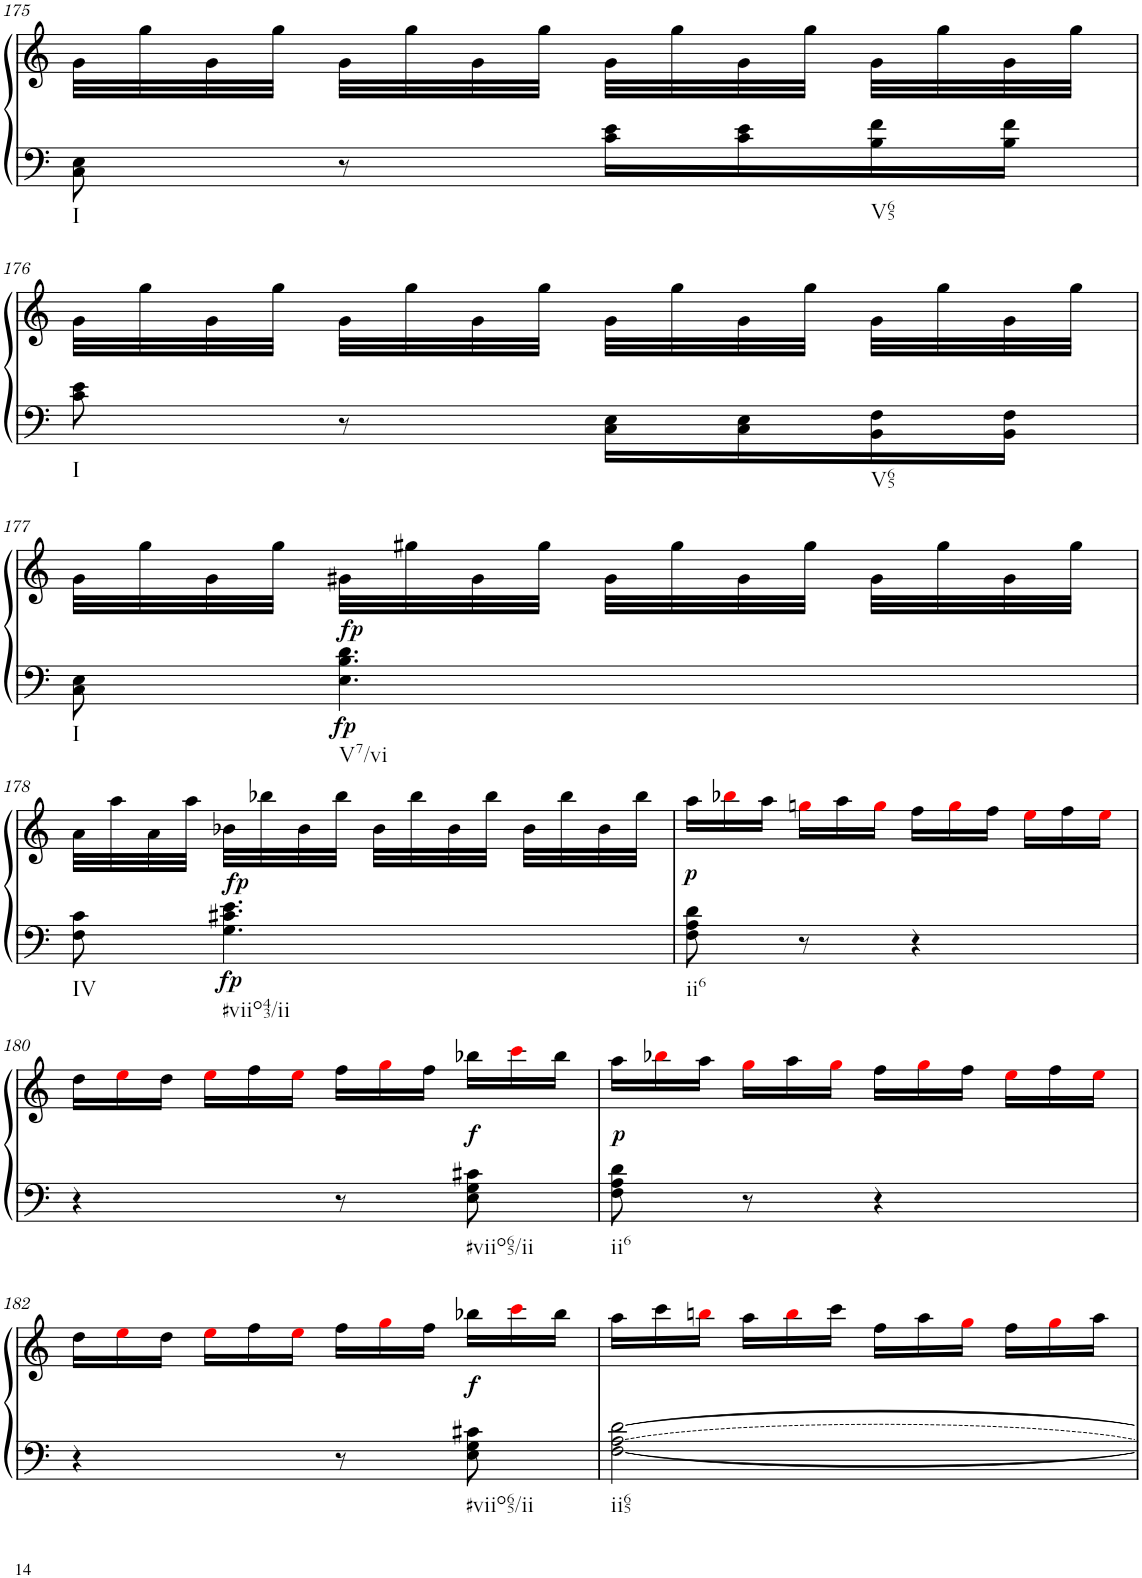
**kern	**kern	**dynam
*part1	*part1	*part1
*staff2	*staff1	*staff1/2
*I"Klavier linke Hand	*	*
!!LO:PB:g=z
*clefF4	*clefG2	*
*k[]	*k[]	*
*M2/4	*M2/4	*
=175	=175	=175
!LO:TX:b:t=I	!	!
8C\ 8E\	32g\LLL	.
.	32gg\	.
.	32g\	.
.	32gg\JJJ	.
8r	32g\LLL	.
.	32gg\	.
.	32g\	.
.	32gg\JJJ	.
16c\ 16e\LL	32g\LLL	.
.	32gg\	.
16c\ 16e\	32g\	.
.	32gg\JJJ	.
!LO:TX:b:t=V65	!	!
16B\ 16f\	32g\LLL	.
.	32gg\	.
16B\ 16f\JJ	32g\	.
.	32gg\JJJ	.
!!LO:LB:g=z
=176	=176	=176
!LO:TX:b:t=I	!	!
8c\ 8e\	32g\LLL	.
.	32gg\	.
.	32g\	.
.	32gg\JJJ	.
8r	32g\LLL	.
.	32gg\	.
.	32g\	.
.	32gg\JJJ	.
16C\ 16E\LL	32g\LLL	.
.	32gg\	.
16C\ 16E\	32g\	.
.	32gg\JJJ	.
!LO:TX:b:t=V65	!	!
16BB\ 16F\	32g\LLL	.
.	32gg\	.
16BB\ 16F\JJ	32g\	.
.	32gg\JJJ	.
!!LO:LB:g=z
=177	=177	=177
!LO:TX:b:t=I	!	!
8C\ 8E\	32g\LLL	.
.	32gg\	.
.	32g\	.
.	32gg\JJJ	.
!LO:TX:b:t=V7/vi	!	!
!	!	!LO:DY:a=2
!	!	!LO:DY:n=1:b=2
4.E\ 4.B\ 4.d\	32g#X\LLL	fp fp
.	32gg#X\	.
.	32g#\	.
.	32gg#\JJJ	.
.	32g#\LLL	.
.	32gg#\	.
.	32g#\	.
.	32gg#\JJJ	.
.	32g#\LLL	.
.	32gg#\	.
.	32g#\	.
.	32gg#\JJJ	.
!!LO:LB:g=z
=178	=178	=178
!LO:TX:b:t=IV	!	!
8F\ 8c\	32a\LLL	.
.	32aa\	.
.	32a\	.
.	32aa\JJJ	.
!LO:TX:b:t=#viio43/ii	!	!
!	!	!LO:DY:b=2
!	!	!LO:DY:n=1:a=2
4.G\ 4.c#X\ 4.e\	32b-X\LLL	fp fp
.	32bb-X\	.
.	32b-\	.
.	32bb-\JJJ	.
.	32b-\LLL	.
.	32bb-\	.
.	32b-\	.
.	32bb-\JJJ	.
.	32b-\LLL	.
.	32bb-\	.
.	32b-\	.
.	32bb-\JJJ	.
=179	=179	=179
!LO:TX:b:t=ii6	!	!
!	!	!LO:DY:b
8F\ 8A\ 8d\	24aa\LL	p
.	24bb-Xi\	.
.	24aa\JJ	.
8r	24ggni\LL	.
.	24aa\	.
.	24ggi\JJ	.
4r	24ff\LL	.
.	24ggi\	.
.	24ff\JJ	.
.	24eei\LL	.
.	24ff\	.
.	24eei\JJ	.
!!LO:LB:g=z
=180	=180	=180
4r	24dd\LL	.
.	24eei\	.
.	24dd\JJ	.
.	24eei\LL	.
.	24ff\	.
.	24eei\JJ	.
8r	24ff\LL	.
.	24ggi\	.
.	24ff\JJ	.
!LO:TX:b:t=#viio65/ii	!	!
!	!	!LO:DY:b
8E\ 8G\ 8c#X\	24bb-X\LL	f
.	24ccci\	.
.	24bb-\JJ	.
=181	=181	=181
!LO:TX:b:t=ii6	!	!
!	!	!LO:DY:b
8F\ 8A\ 8d\	24aa\LL	p
.	24bb-Xi\	.
.	24aa\JJ	.
8r	24ggi\LL	.
.	24aa\	.
.	24ggi\JJ	.
4r	24ff\LL	.
.	24ggi\	.
.	24ff\JJ	.
.	24eei\LL	.
.	24ff\	.
.	24eei\JJ	.
!!LO:LB:g=z
=182	=182	=182
4r	24dd\LL	.
.	24eei\	.
.	24dd\JJ	.
.	24eei\LL	.
.	24ff\	.
.	24eei\JJ	.
8r	24ff\LL	.
.	24ggi\	.
.	24ff\JJ	.
!LO:TX:b:t=#viio65/ii	!	!
!	!	!LO:DY:b
8E\ 8G\ 8c#X\	24bb-X\LL	f
.	24ccci\	.
.	24bb-\JJ	.
=183	=183	=183
!LO:TX:b:t=ii65	!	!
!LO:T:n=2:dash	!	!
[2F\ [>2A\ [>2d\	24aa\LL	.
.	24ccc\	.
.	24bbni\JJ	.
.	24aa\LL	.
.	24bbi\	.
.	24ccc\JJ	.
.	24ff\LL	.
.	24aa\	.
.	24ggi\JJ	.
.	24ff\LL	.
.	24ggi\	.
.	24aa\JJ	.
=	=	=
*-	*-	*-
